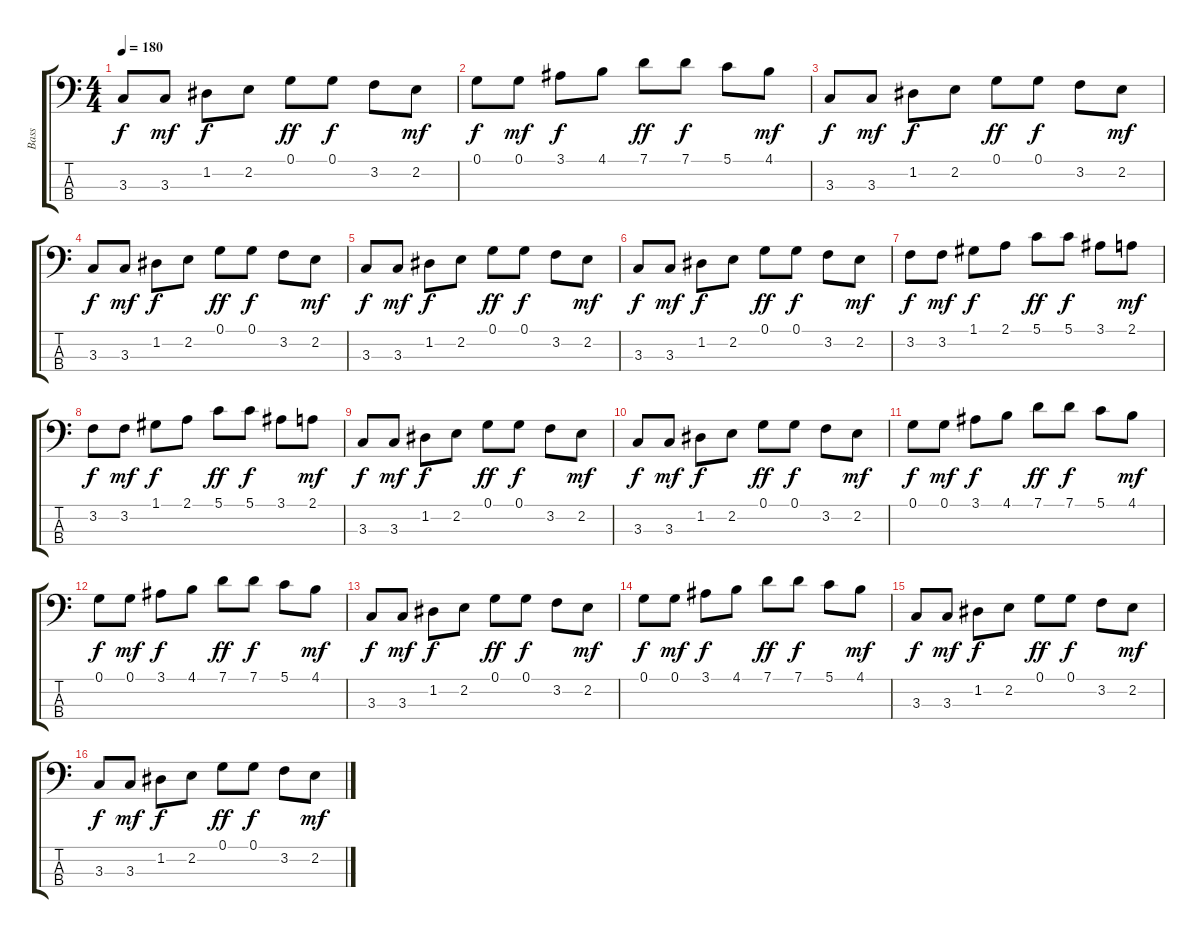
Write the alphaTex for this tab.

\track ("Bass" "Bass") {instrument electricbasspick}
\staff {score tabs}
\tuning (G2 D2 A1 E1) {hide}
\ts (4 4)
\tempo 180
\clef f4
\ks c
3.3.8{dy f} 3.3.8{dy mf} 1.2.8{dy f} 2.2.8 0.1.8{dy ff} 0.1.8{dy f} 3.2.8 2.2.8{dy mf} |
0.1.8{dy f} 0.1.8{dy mf} 3.1.8{dy f} 4.1.8 7.1.8{dy ff} 7.1.8{dy f} 5.1.8 4.1.8{dy mf} |
3.3.8{dy f} 3.3.8{dy mf} 1.2.8{dy f} 2.2.8 0.1.8{dy ff} 0.1.8{dy f} 3.2.8 2.2.8{dy mf} |
3.3.8{dy f} 3.3.8{dy mf} 1.2.8{dy f} 2.2.8 0.1.8{dy ff} 0.1.8{dy f} 3.2.8 2.2.8{dy mf} |
3.3.8{dy f} 3.3.8{dy mf} 1.2.8{dy f} 2.2.8 0.1.8{dy ff} 0.1.8{dy f} 3.2.8 2.2.8{dy mf} |
3.3.8{dy f} 3.3.8{dy mf} 1.2.8{dy f} 2.2.8 0.1.8{dy ff} 0.1.8{dy f} 3.2.8 2.2.8{dy mf} |
3.2.8{dy f} 3.2.8{dy mf} 1.1.8{dy f} 2.1.8 5.1.8{dy ff} 5.1.8{dy f} 3.1.8 2.1.8{dy mf} |
3.2.8{dy f} 3.2.8{dy mf} 1.1.8{dy f} 2.1.8 5.1.8{dy ff} 5.1.8{dy f} 3.1.8 2.1.8{dy mf} |
3.3.8{dy f} 3.3.8{dy mf} 1.2.8{dy f} 2.2.8 0.1.8{dy ff} 0.1.8{dy f} 3.2.8 2.2.8{dy mf} |
3.3.8{dy f} 3.3.8{dy mf} 1.2.8{dy f} 2.2.8 0.1.8{dy ff} 0.1.8{dy f} 3.2.8 2.2.8{dy mf} |
0.1.8{dy f} 0.1.8{dy mf} 3.1.8{dy f} 4.1.8 7.1.8{dy ff} 7.1.8{dy f} 5.1.8 4.1.8{dy mf} |
0.1.8{dy f} 0.1.8{dy mf} 3.1.8{dy f} 4.1.8 7.1.8{dy ff} 7.1.8{dy f} 5.1.8 4.1.8{dy mf} |
3.3.8{dy f} 3.3.8{dy mf} 1.2.8{dy f} 2.2.8 0.1.8{dy ff} 0.1.8{dy f} 3.2.8 2.2.8{dy mf} |
0.1.8{dy f} 0.1.8{dy mf} 3.1.8{dy f} 4.1.8 7.1.8{dy ff} 7.1.8{dy f} 5.1.8 4.1.8{dy mf} |
3.3.8{dy f} 3.3.8{dy mf} 1.2.8{dy f} 2.2.8 0.1.8{dy ff} 0.1.8{dy f} 3.2.8 2.2.8{dy mf} |
3.3.8{dy f} 3.3.8{dy mf} 1.2.8{dy f} 2.2.8 0.1.8{dy ff} 0.1.8{dy f} 3.2.8 2.2.8{dy mf}
